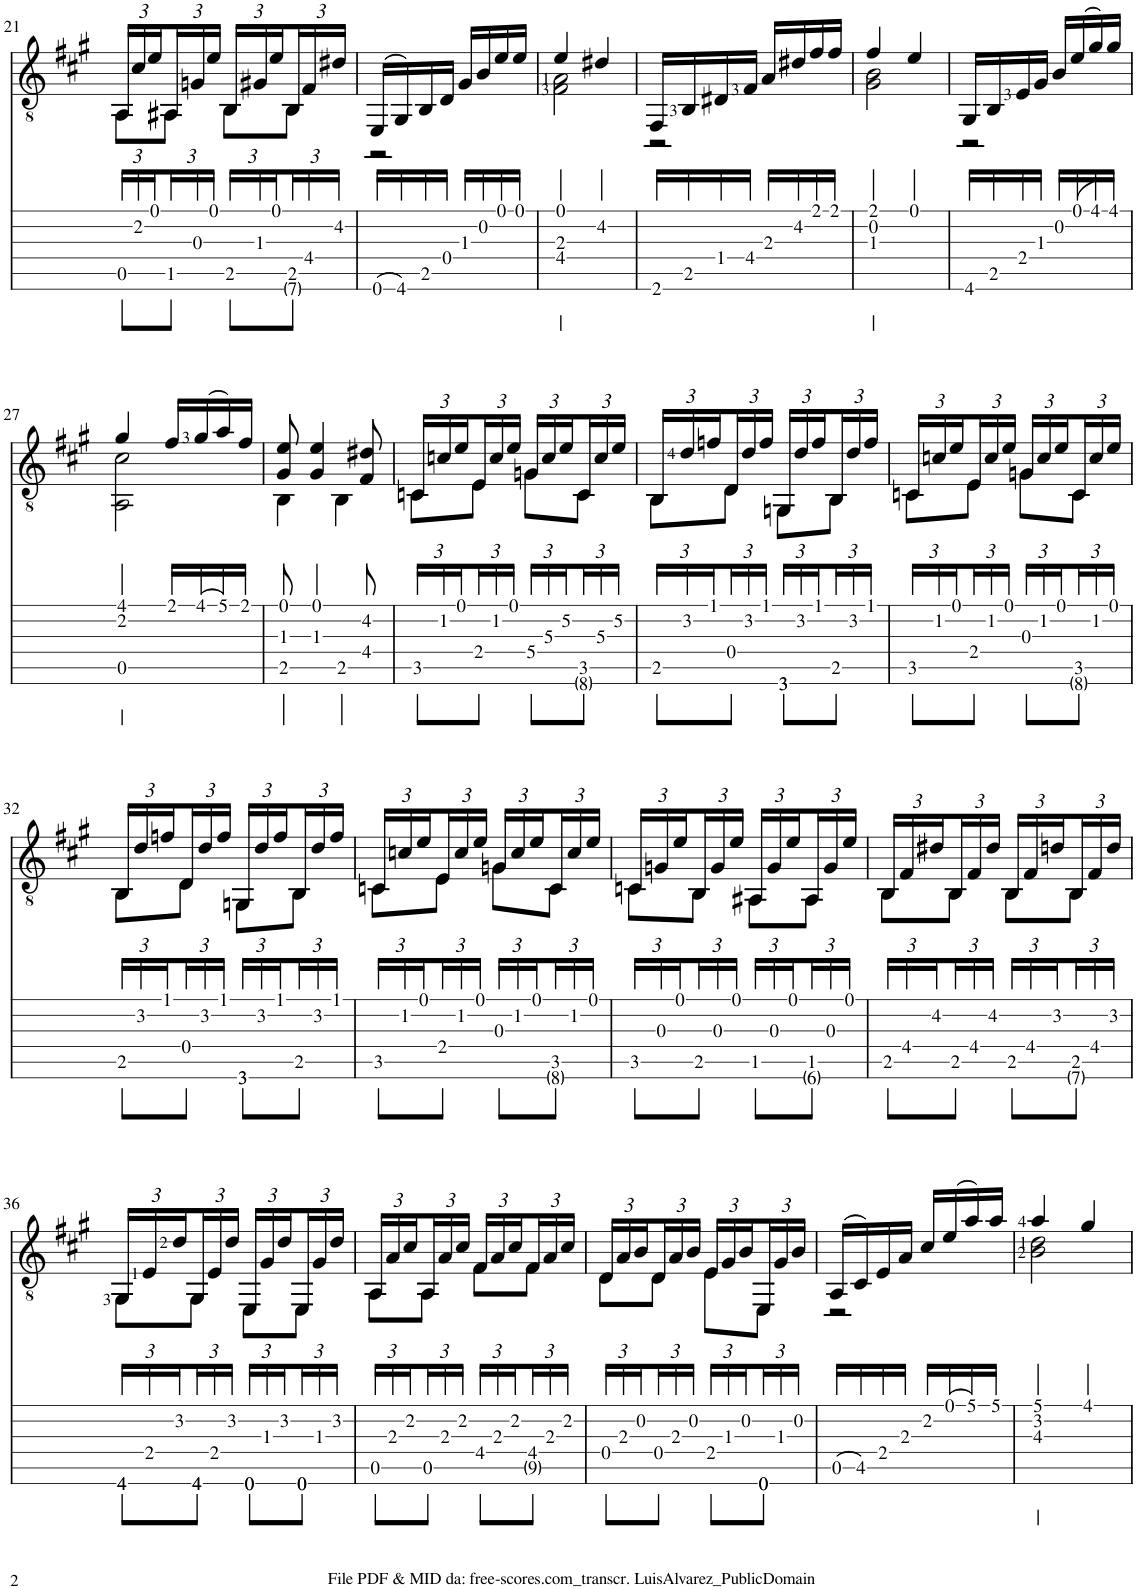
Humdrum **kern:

**kern	**kern
*part2	*part1
*staff2	*staff1
*I"Chitarra classica (Intavolatura)	*I"Guitar
!!LO:PB:g=z
*	*clefGv2
*k[f#c#g#]	*k[f#c#g#]
*M2/4	*M2/4
*Xbrackettup	*Xbrackettup
=21	=21
*^	*^
24AA/LL	8AA\L	24AA/LL	8AA\L
24c#/	.	24c#/	.
24e/	.	24e/	.
24AA#X/	8AA#\J	24AA#X/	8AA#\J
24Gn/	.	24Gn/	.
24e/JJ	.	24e/JJ	.
24BB/LL	8BB\L	24BB/LL	8BB\L
24G#X/	.	24G#X/	.
24e/	.	24e/	.
24BB/	8BB\J	24BB/	8BB\J
24F#/	.	24F#/	.
24d#X/JJ	.	24d#X/JJ	.
=22	=22	=22	=22
(16EE/LL	2r	(16EE/LL	2r
16GG#/)	.	16GG#/)	.
16BB/	.	16BB/	.
16D/JJ	.	16D/JJ	.
16G#/LL	.	16G#/LL	.
16B/	.	16B/	.
16e/	.	16e/	.
16e/JJ	.	16e/JJ	.
=23	=23	=23	=23
4e/	2F#\ 2A\	4e/	2F#\ 2A\
4d#X/	.	4d#X/	.
=24	=24	=24	=24
16FF#/LL	2r	16FF#/LL	2r
16BB/	.	16BB/	.
16D#X/	.	16D#X/	.
16F#/JJ	.	16F#/JJ	.
16A/LL	.	16A/LL	.
16d#X/	.	16d#X/	.
16f#/	.	16f#/	.
16f#/JJ	.	16f#/JJ	.
=25	=25	=25	=25
4f#/	2G#\ 2B\	4f#/	2G#\ 2B\
4e/	.	4e/	.
=26	=26	=26	=26
16GG#/LL	2r	16GG#/LL	2r
16BB/	.	16BB/	.
16E/	.	16E/	.
16G#/JJ	.	16G#/JJ	.
16B/LL	.	16B/LL	.
(16e/	.	(16e/	.
16g#/)	.	16g#/)	.
16g#/JJ	.	16g#/JJ	.
!!LO:LB:g=z	!!
=27	=27	=27	=27
4g#/	2AA\ 2c#\	4g#/	2AA\ 2c#\
16f#/LL	.	16f#/LL	.
(16g#/	.	(16g#/	.
16a/)	.	16a/)	.
16f#/JJ	.	16f#/JJ	.
=28	=28	=28	=28
8G#/ 8e/	4BB\	8G#/ 8e/	4BB\
4G#/ 4e/	.	4G#/ 4e/	.
.	4BB\	.	4BB\
8F#/ 8d#X/	.	8F#/ 8d#X/	.
=29	=29	=29	=29
24Cn/LL	8C\L	24Cn/LL	8C\L
24cn/	.	24cn/	.
24e/	.	24e/	.
24E/	8E\J	24E/	8E\J
24c/	.	24c/	.
24e/JJ	.	24e/JJ	.
24Gn/LL	8G\L	24Gn/LL	8G\L
24c/	.	24c/	.
24e/	.	24e/	.
24C/	8C\J	24C/	8C\J
24c/	.	24c/	.
24e/JJ	.	24e/JJ	.
=30	=30	=30	=30
24BB/LL	8BB\L	24BB/LL	8BB\L
24d/	.	24d/	.
24fn/	.	24fn/	.
24D/	8D\J	24D/	8D\J
24d/	.	24d/	.
24f/JJ	.	24f/JJ	.
24GGn/LL	8GG\L	24GGn/LL	8GG\L
24d/	.	24d/	.
24f/	.	24f/	.
24BB/	8BB\J	24BB/	8BB\J
24d/	.	24d/	.
24f/JJ	.	24f/JJ	.
=31	=31	=31	=31
24Cn/LL	8C\L	24Cn/LL	8C\L
24cn/	.	24cn/	.
24e/	.	24e/	.
24E/	8E\J	24E/	8E\J
24c/	.	24c/	.
24e/JJ	.	24e/JJ	.
24Gn/LL	8G\L	24Gn/LL	8G\L
24c/	.	24c/	.
24e/	.	24e/	.
24C/	8C\J	24C/	8C\J
24c/	.	24c/	.
24e/JJ	.	24e/JJ	.
!!LO:LB:g=z	!!
=32	=32	=32	=32
24BB/LL	8BB\L	24BB/LL	8BB\L
24d/	.	24d/	.
24fn/	.	24fn/	.
24D/	8D\J	24D/	8D\J
24d/	.	24d/	.
24f/JJ	.	24f/JJ	.
24GGn/LL	8GG\L	24GGn/LL	8GG\L
24d/	.	24d/	.
24f/	.	24f/	.
24BB/	8BB\J	24BB/	8BB\J
24d/	.	24d/	.
24f/JJ	.	24f/JJ	.
=33	=33	=33	=33
24Cn/LL	8C\L	24Cn/LL	8C\L
24cn/	.	24cn/	.
24e/	.	24e/	.
24E/	8E\J	24E/	8E\J
24c/	.	24c/	.
24e/JJ	.	24e/JJ	.
24Gn/LL	8G\L	24Gn/LL	8G\L
24c/	.	24c/	.
24e/	.	24e/	.
24C/	8C\J	24C/	8C\J
24c/	.	24c/	.
24e/JJ	.	24e/JJ	.
=34	=34	=34	=34
24Cn/LL	8C\L	24Cn/LL	8C\L
24Gn/	.	24Gn/	.
24e/	.	24e/	.
24BB/	8BB\J	24BB/	8BB\J
24G/	.	24G/	.
24e/JJ	.	24e/JJ	.
24AA#X/LL	8AA#\L	24AA#X/LL	8AA#\L
24G/	.	24G/	.
24e/	.	24e/	.
24AA#/	8AA#\J	24AA#/	8AA#\J
24G/	.	24G/	.
24e/JJ	.	24e/JJ	.
=35	=35	=35	=35
24BB/LL	8BB\L	24BB/LL	8BB\L
24F#/	.	24F#/	.
24d#X/	.	24d#X/	.
24BB/	8BB\J	24BB/	8BB\J
24F#/	.	24F#/	.
24d#/JJ	.	24d#/JJ	.
24BB/LL	8BB\L	24BB/LL	8BB\L
24F#/	.	24F#/	.
24dn/	.	24dn/	.
24BB/	8BB\J	24BB/	8BB\J
24F#/	.	24F#/	.
24d/JJ	.	24d/JJ	.
!!LO:LB:g=z	!!
=36	=36	=36	=36
24GG#/LL	8GG#\L	24GG#/LL	8GG#\L
24E/	.	24E/	.
24d/	.	24d/	.
24GG#/	8GG#\J	24GG#/	8GG#\J
24E/	.	24E/	.
24d/JJ	.	24d/JJ	.
24EE/LL	8EE\L	24EE/LL	8EE\L
24G#/	.	24G#/	.
24d/	.	24d/	.
24EE/	8EE\J	24EE/	8EE\J
24G#/	.	24G#/	.
24d/JJ	.	24d/JJ	.
=37	=37	=37	=37
24AA/LL	8AA\L	24AA/LL	8AA\L
24A/	.	24A/	.
24c#/	.	24c#/	.
24AA/	8AA\J	24AA/	8AA\J
24A/	.	24A/	.
24c#/JJ	.	24c#/JJ	.
24F#/LL	8F#\L	24F#/LL	8F#\L
24A/	.	24A/	.
24c#/	.	24c#/	.
24F#/	8F#\J	24F#/	8F#\J
24A/	.	24A/	.
24c#/JJ	.	24c#/JJ	.
=38	=38	=38	=38
24D/LL	8D\L	24D/LL	8D\L
24A/	.	24A/	.
24B/	.	24B/	.
24D/	8D\J	24D/	8D\J
24A/	.	24A/	.
24B/JJ	.	24B/JJ	.
24E/LL	8E\L	24E/LL	8E\L
24G#/	.	24G#/	.
24B/	.	24B/	.
24EE/	8EE\J	24EE/	8EE\J
24G#/	.	24G#/	.
24B/JJ	.	24B/JJ	.
=39	=39	=39	=39
(16AA/LL	2r	(16AA/LL	2r
16C#/)	.	16C#/)	.
16E/	.	16E/	.
16A/JJ	.	16A/JJ	.
16c#/LL	.	16c#/LL	.
(16e/	.	(16e/	.
16a/)	.	16a/)	.
16a/JJ	.	16a/JJ	.
=40	=40	=40	=40
4a/	2B\ 2d\	4a/	2B\ 2d\
4g#/	.	4g#/	.
*v	*v	*	*
*	*v	*v
=	=
*-	*-
